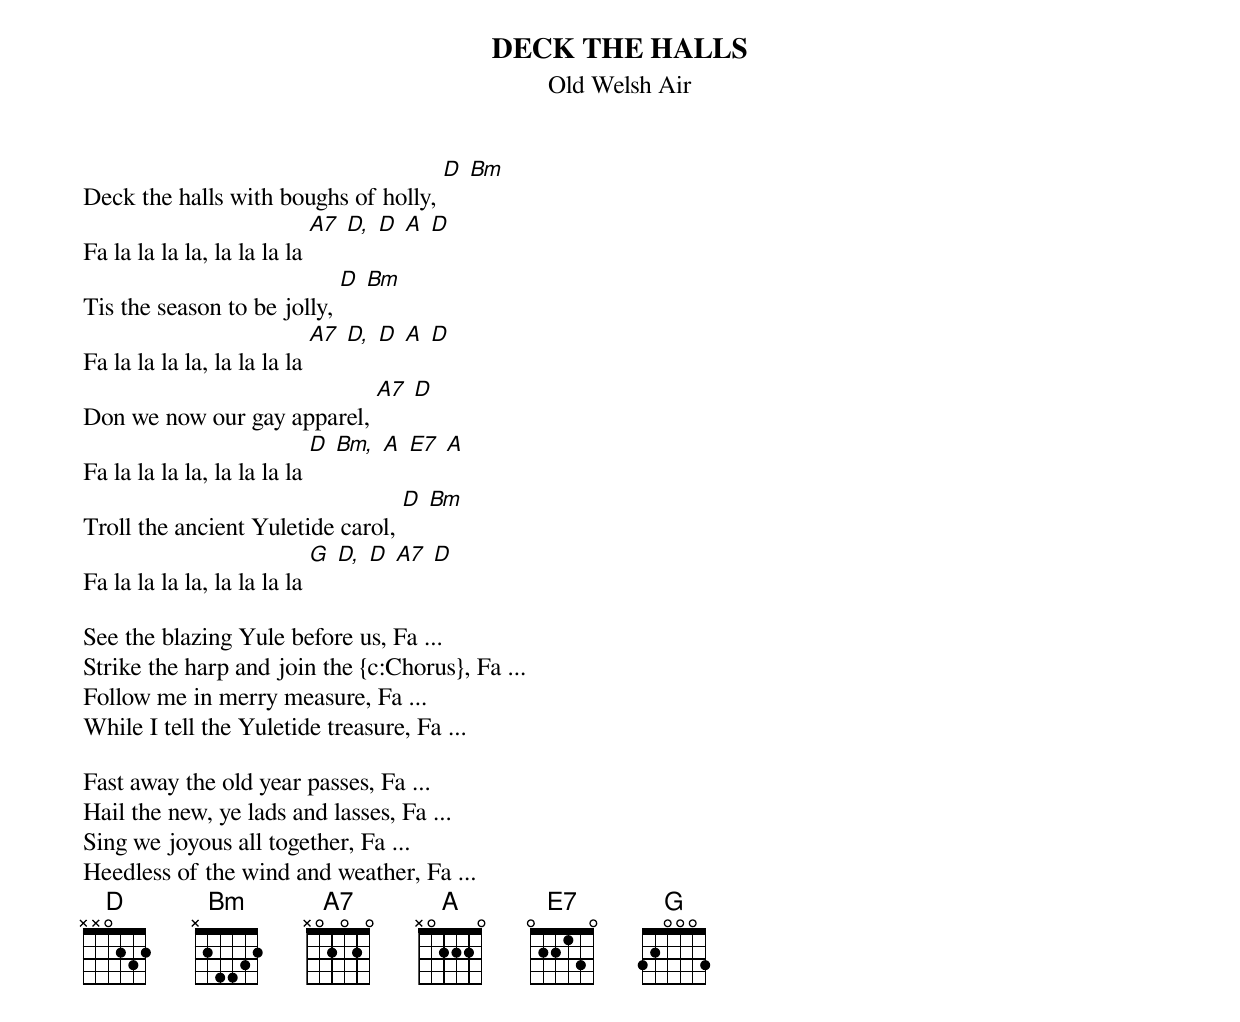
{t:DECK THE HALLS}
{st:Old Welsh Air}

Deck the halls with boughs of holly, [D] [Bm]
Fa la la la la, la la la la [A7] [D,] [D] [A] [D]
Tis the season to be jolly, [D] [Bm]
Fa la la la la, la la la la [A7] [D,] [D] [A] [D]
Don we now our gay apparel, [A7] [D]
Fa la la la la, la la la la [D] [Bm,] [A] [E7] [A]
Troll the ancient Yuletide carol, [D] [Bm]
Fa la la la la, la la la la [G] [D,] [D] [A7] [D]

See the blazing Yule before us, Fa ...
Strike the harp and join the {c:Chorus}, Fa ...
Follow me in merry measure, Fa ...
While I tell the Yuletide treasure, Fa ...

Fast away the old year passes, Fa ...
Hail the new, ye lads and lasses, Fa ...
Sing we joyous all together, Fa ...
Heedless of the wind and weather, Fa ...
